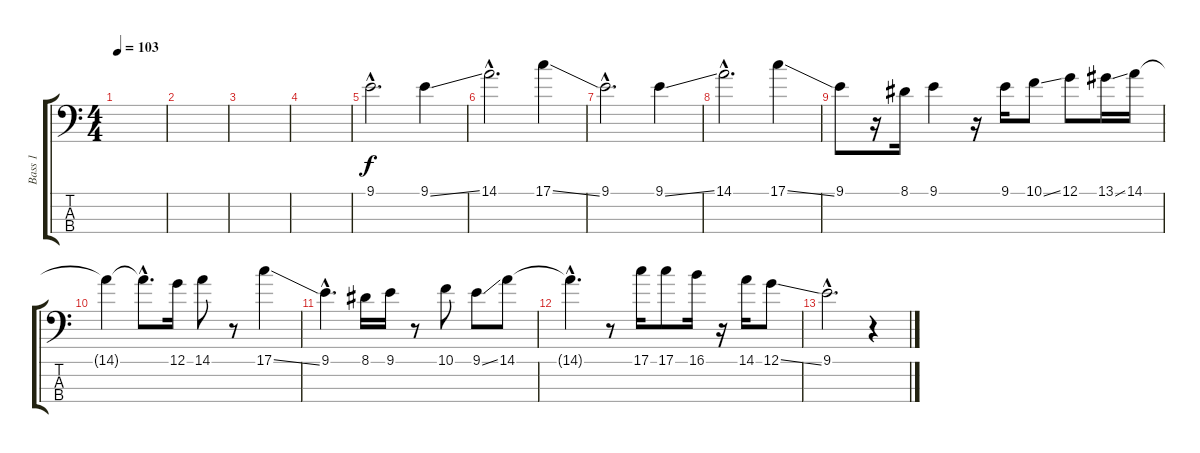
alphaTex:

\track ("Bass 1" "Bass 1") {instrument fretlessbass}
\staff {score tabs}
\tuning (G2 D2 A1 E1) {hide}
\ts (4 4)
\tempo 103
\clef f4
\ks c
|
|
|
|
9.1{hac}.2{d} 9.1{ss}.4 |
14.1{hac}.2{d} 17.1{ss}.4 |
9.1{hac}.2{d} 9.1{ss}.4 |
14.1{hac}.2{d} 17.1{ss}.4 |
9.1.8 r.16 8.1.16 9.1.4 r.16 9.1.16 10.1{ss}.8 12.1.8 13.1{ss}.16 14.1.16 |
14.1{t}.4 14.1{hac t}.8{d} 12.1.16 14.1.8 r.8 17.1{ss}.4 |
9.1{hac}.4{d} 8.1.16 9.1.16 r.8 10.1.8 9.1{ss}.8 14.1.8 |
14.1{hac t}.4{d} r.8 17.1.16 17.1.8 16.1.16 r.16 14.1.16 12.1{ss}.8 |
9.1{hac}.2{d} r.4
